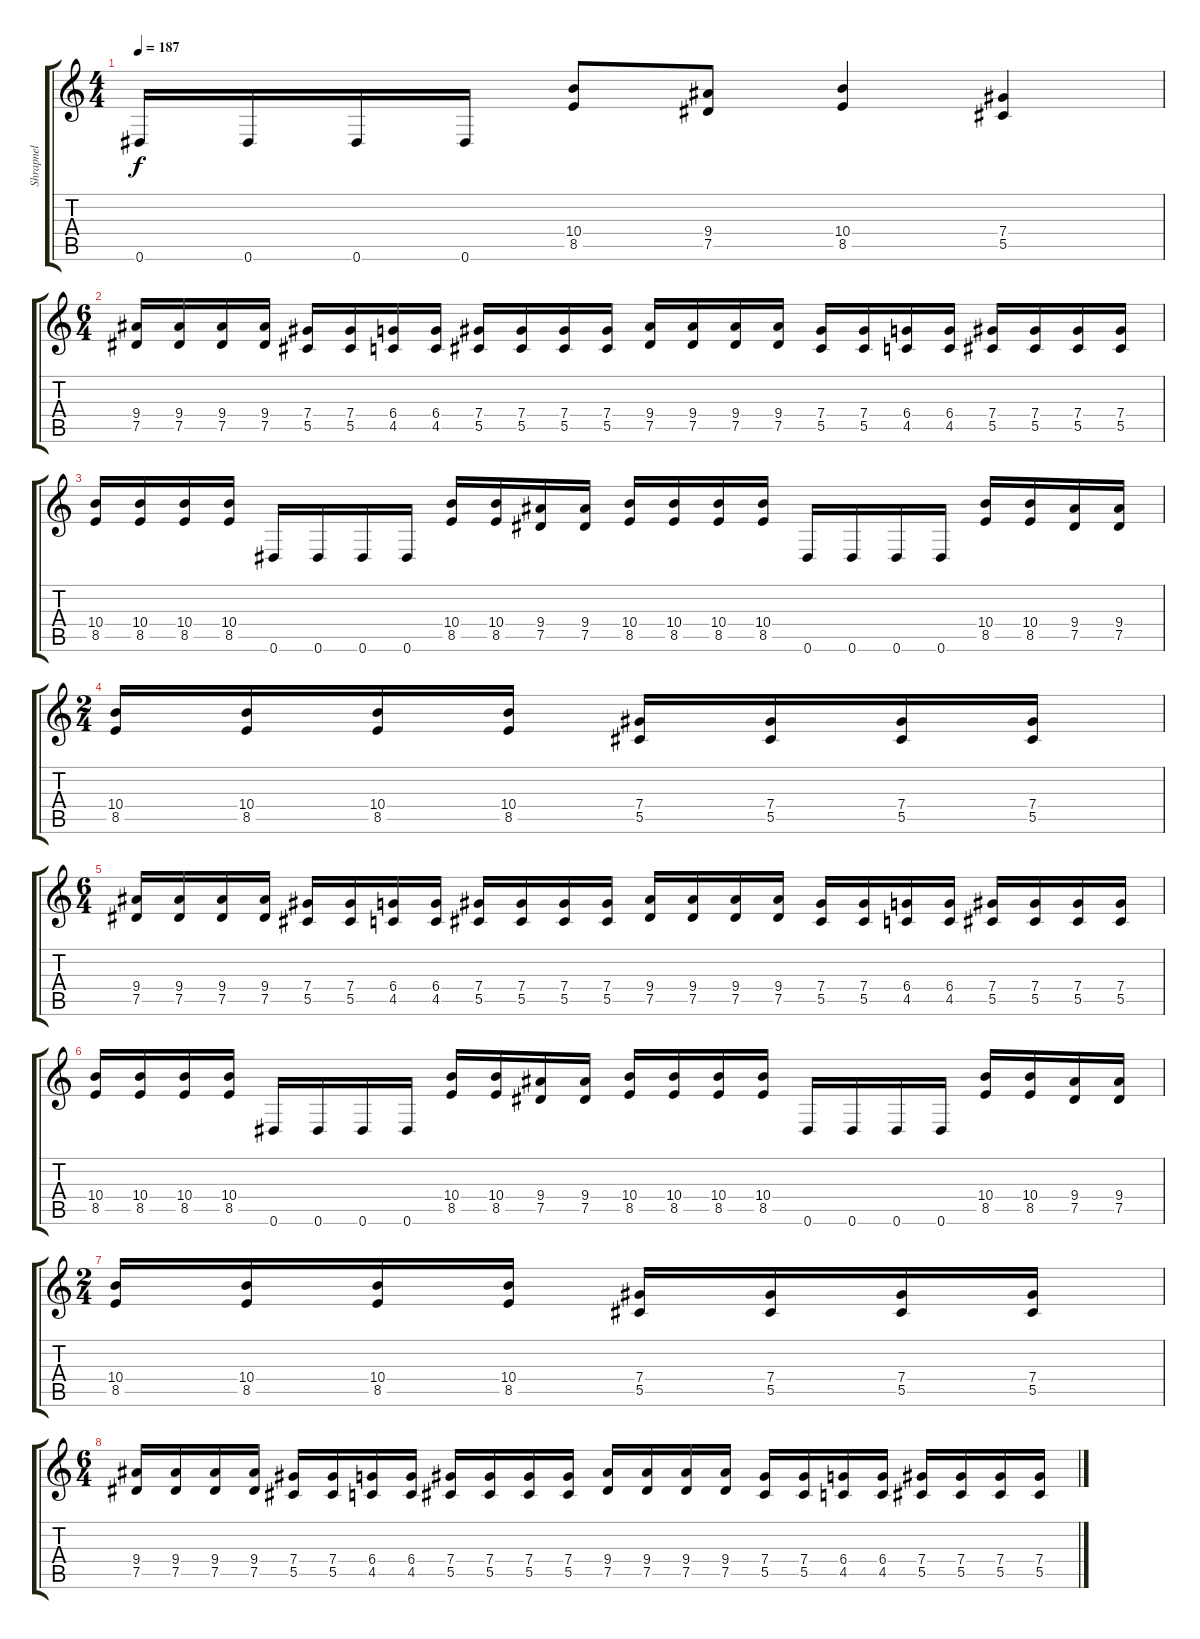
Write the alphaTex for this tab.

\track ("Shrapnel" "Shrapnel") {instrument distortionguitar}
\staff {score tabs}
\tuning (Eb4 Bb3 Gb3 Db3 Ab2 Eb2) {hide}
\ts (4 4)
\tempo 187
\clef g2
\ks c
0.6.16{dy f} 0.6.16 0.6.16 0.6.16 (10.4 8.5).8 (9.4 7.5).8 (10.4 8.5).4 (7.4 5.5).4 |
\ts (6 4)
(9.4 7.5).16 (9.4 7.5).16 (9.4 7.5).16 (9.4 7.5).16 (7.4 5.5).16 (7.4 5.5).16 (6.4 4.5).16 (6.4 4.5).16 (7.4 5.5).16 (7.4 5.5).16 (7.4 5.5).16 (7.4 5.5).16 (9.4 7.5).16 (9.4 7.5).16 (9.4 7.5).16 (9.4 7.5).16 (7.4 5.5).16 (7.4 5.5).16 (6.4 4.5).16 (6.4 4.5).16 (7.4 5.5).16 (7.4 5.5).16 (7.4 5.5).16 (7.4 5.5).16 |
(10.4 8.5).16 (10.4 8.5).16 (10.4 8.5).16 (10.4 8.5).16 0.6.16 0.6.16 0.6.16 0.6.16 (10.4 8.5).16 (10.4 8.5).16 (9.4 7.5).16 (9.4 7.5).16 (10.4 8.5).16 (10.4 8.5).16 (10.4 8.5).16 (10.4 8.5).16 0.6.16 0.6.16 0.6.16 0.6.16 (10.4 8.5).16 (10.4 8.5).16 (9.4 7.5).16 (9.4 7.5).16 |
\ts (2 4)
(10.4 8.5).16 (10.4 8.5).16 (10.4 8.5).16 (10.4 8.5).16 (7.4 5.5).16 (7.4 5.5).16 (7.4 5.5).16 (7.4 5.5).16 |
\ts (6 4)
(9.4 7.5).16 (9.4 7.5).16 (9.4 7.5).16 (9.4 7.5).16 (7.4 5.5).16 (7.4 5.5).16 (6.4 4.5).16 (6.4 4.5).16 (7.4 5.5).16 (7.4 5.5).16 (7.4 5.5).16 (7.4 5.5).16 (9.4 7.5).16 (9.4 7.5).16 (9.4 7.5).16 (9.4 7.5).16 (7.4 5.5).16 (7.4 5.5).16 (6.4 4.5).16 (6.4 4.5).16 (7.4 5.5).16 (7.4 5.5).16 (7.4 5.5).16 (7.4 5.5).16 |
(10.4 8.5).16 (10.4 8.5).16 (10.4 8.5).16 (10.4 8.5).16 0.6.16 0.6.16 0.6.16 0.6.16 (10.4 8.5).16 (10.4 8.5).16 (9.4 7.5).16 (9.4 7.5).16 (10.4 8.5).16 (10.4 8.5).16 (10.4 8.5).16 (10.4 8.5).16 0.6.16 0.6.16 0.6.16 0.6.16 (10.4 8.5).16 (10.4 8.5).16 (9.4 7.5).16 (9.4 7.5).16 |
\ts (2 4)
(10.4 8.5).16 (10.4 8.5).16 (10.4 8.5).16 (10.4 8.5).16 (7.4 5.5).16 (7.4 5.5).16 (7.4 5.5).16 (7.4 5.5).16 |
\ts (6 4)
(9.4 7.5).16 (9.4 7.5).16 (9.4 7.5).16 (9.4 7.5).16 (7.4 5.5).16 (7.4 5.5).16 (6.4 4.5).16 (6.4 4.5).16 (7.4 5.5).16 (7.4 5.5).16 (7.4 5.5).16 (7.4 5.5).16 (9.4 7.5).16 (9.4 7.5).16 (9.4 7.5).16 (9.4 7.5).16 (7.4 5.5).16 (7.4 5.5).16 (6.4 4.5).16 (6.4 4.5).16 (7.4 5.5).16 (7.4 5.5).16 (7.4 5.5).16 (7.4 5.5).16
